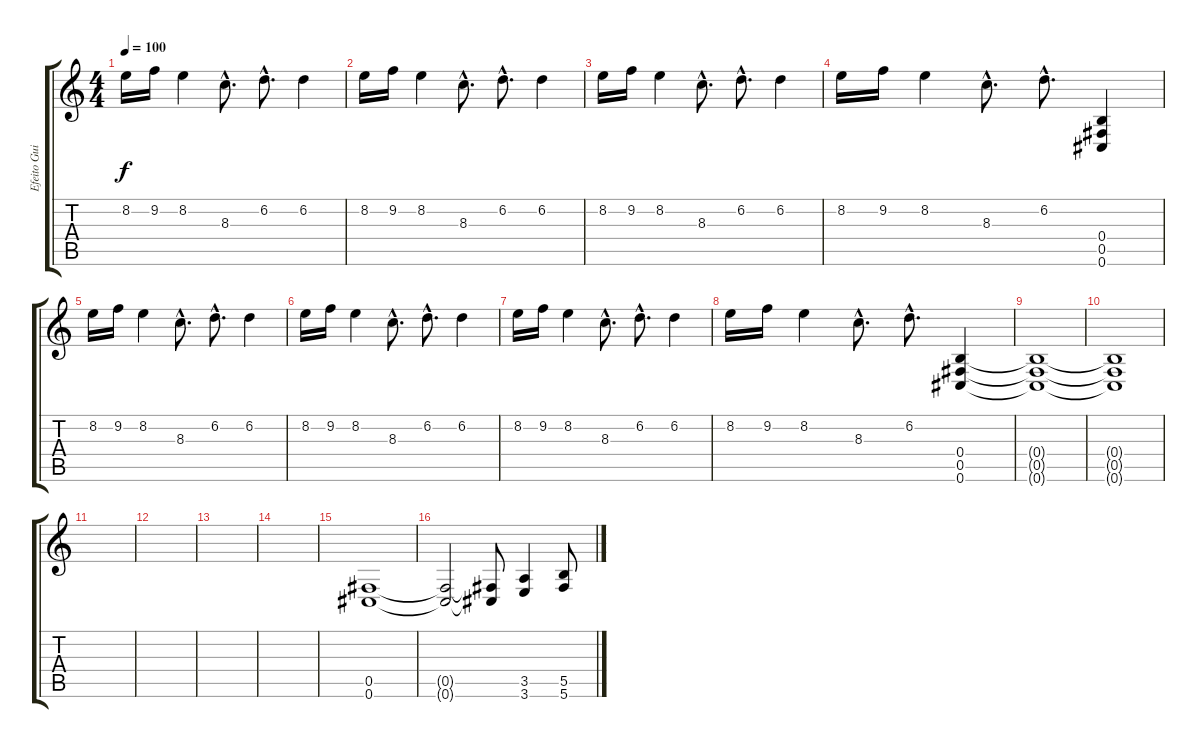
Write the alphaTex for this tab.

\track ("Efeito Guitarra" "Efeito Gui") {instrument overdrivenguitar}
\staff {score tabs}
\tuning (Db4 Ab3 E3 B2 Gb2 Db2) {hide}
\ts (4 4)
\tempo 100
\clef g2
\ks c
8.2.16{dy f} 9.2.16 8.2.4 8.3{hac}.8{d} 6.2{hac}.8{d} 6.2.4 |
8.2.16 9.2.16 8.2.4 8.3{hac}.8{d} 6.2{hac}.8{d} 6.2.4 |
8.2.16 9.2.16 8.2.4 8.3{hac}.8{d} 6.2{hac}.8{d} 6.2.4 |
8.2.16 9.2.16 8.2.4 8.3{hac}.8{d} 6.2{hac}.8{d} (0.4 0.5 0.6).4 |
8.2.16 9.2.16 8.2.4 8.3{hac}.8{d} 6.2{hac}.8{d} 6.2.4 |
8.2.16 9.2.16 8.2.4 8.3{hac}.8{d} 6.2{hac}.8{d} 6.2.4 |
8.2.16 9.2.16 8.2.4 8.3{hac}.8{d} 6.2{hac}.8{d} 6.2.4 |
8.2.16 9.2.16 8.2.4 8.3{hac}.8{d} 6.2{hac}.8{d} (0.4 0.5 0.6).4 |
(0.4{t} 0.5{t} 0.6{t}).1{volume 7 balance 8 instrument overdrivenguitar} |
(0.4{t} 0.5{t} 0.6{t}).1 |
|
|
|
|
(0.5 0.6).1{volume 6 balance 8 instrument overdrivenguitar} |
(0.5{t} 0.6{t}).2 (0.5{t} 0.6{t}).8 (3.5 3.6).4 (5.5 5.6).8
